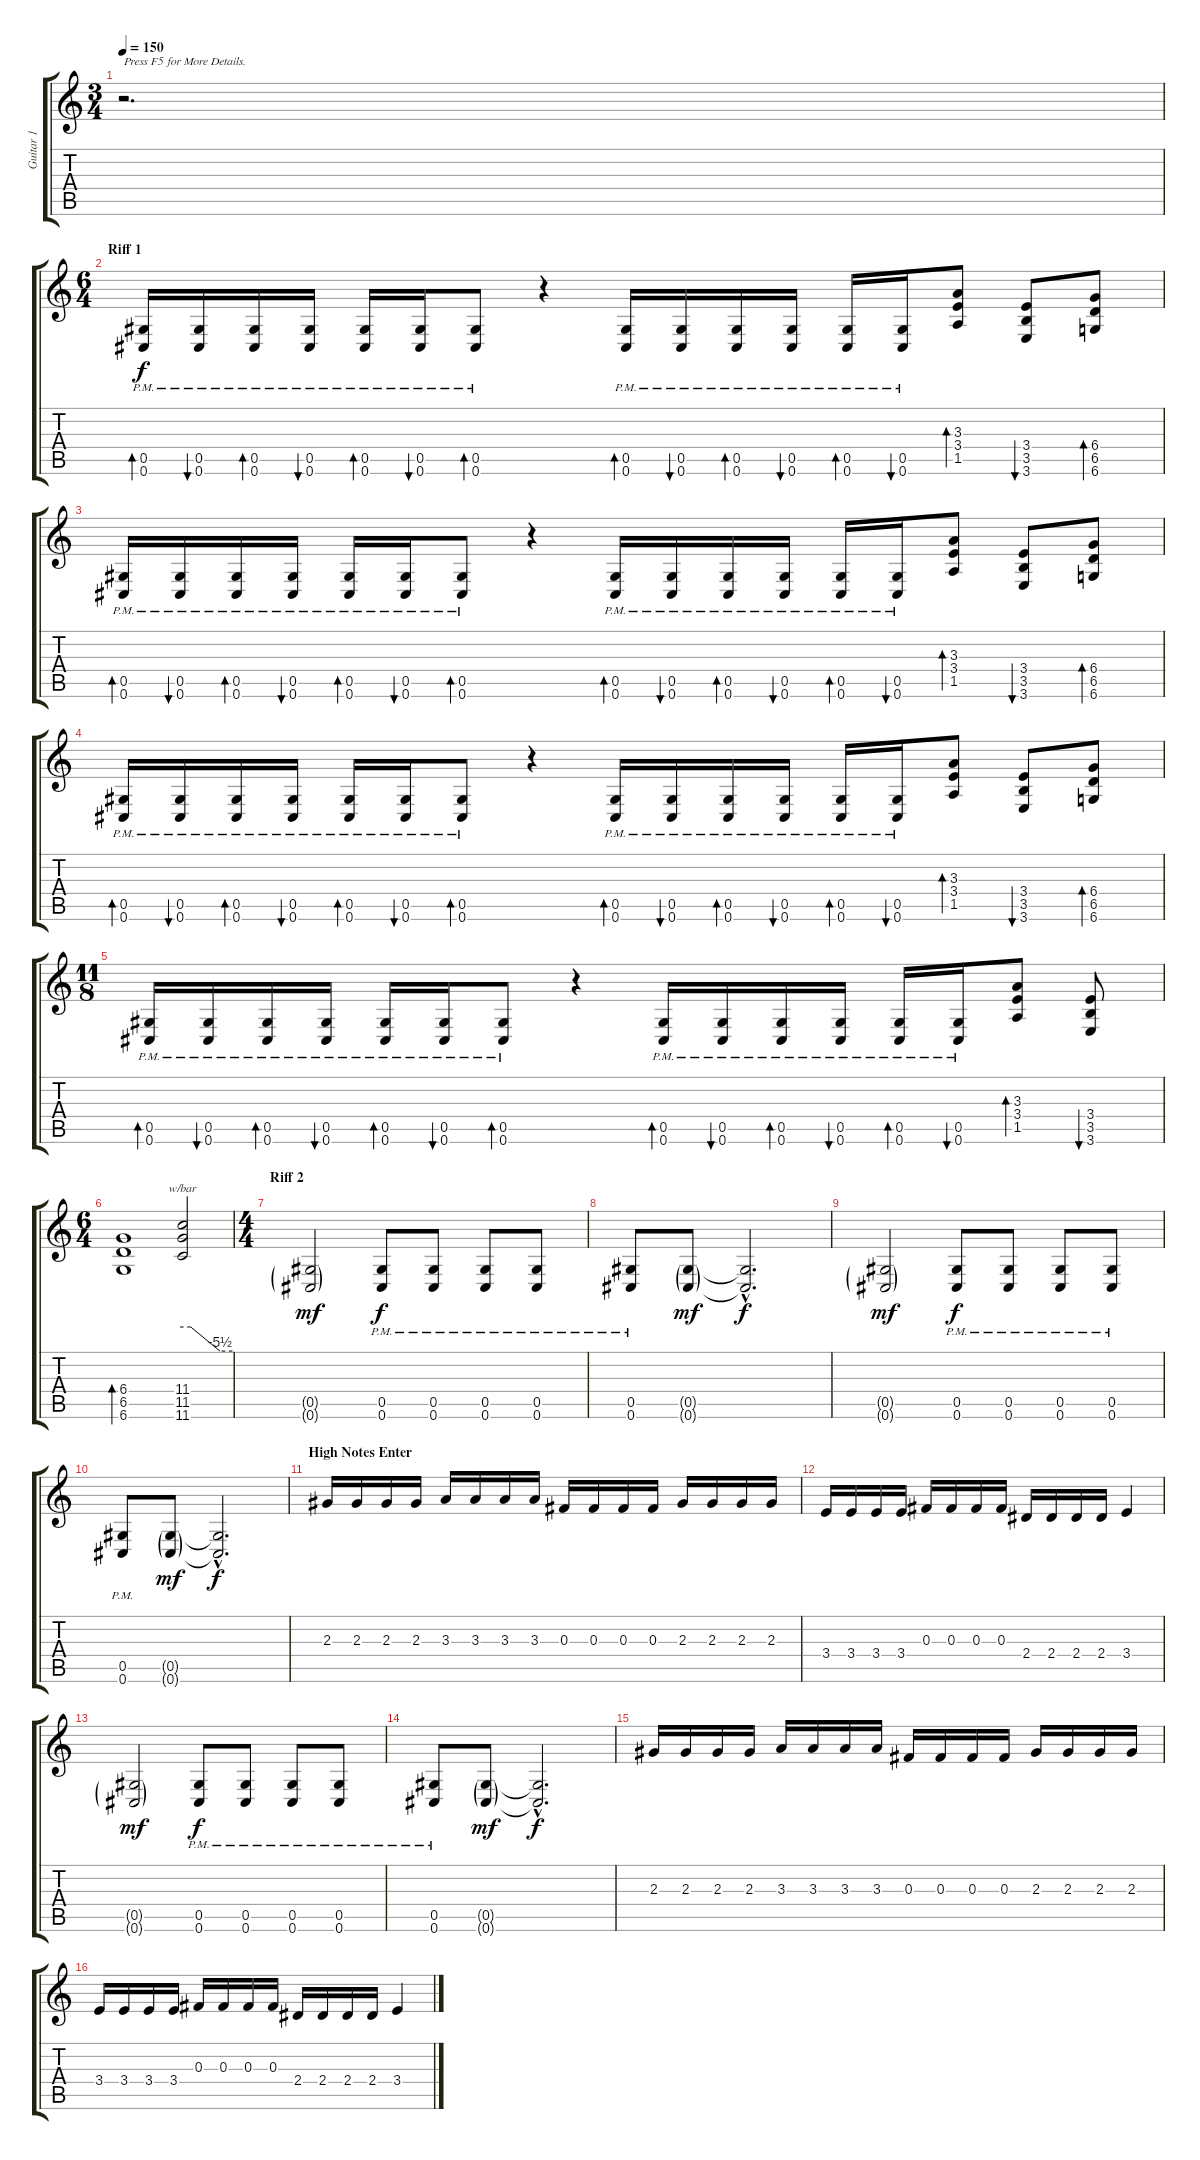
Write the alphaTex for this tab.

\track ("Guitar 1" "Guitar 1") {instrument distortionguitar}
\staff {score tabs}
\tuning (Eb4 Bb3 Gb3 Db3 Ab2 Db2) {hide}
\ts (3 4)
\tempo 150
\clef g2
\ks c
r.2{d txt "Press F5 for More Details." dy f instrument distortionguitar} |
\ts (6 4)
\section ("" "Riff 1")
(0.5{pm} 0.6{pm}).16{bd 60} (0.5{pm} 0.6{pm}).16{bu 60} (0.5{pm} 0.6{pm}).16{bd 60} (0.5{pm} 0.6{pm}).16{bu 60} (0.5{pm} 0.6{pm}).16{bd 60} (0.5{pm} 0.6{pm}).16{bu 60} (0.5{pm} 0.6{pm}).8{bd 60} r.4 (0.5{pm} 0.6{pm}).16{bd 60} (0.5{pm} 0.6{pm}).16{bu 60} (0.5{pm} 0.6{pm}).16{bd 60} (0.5{pm} 0.6{pm}).16{bu 60} (0.5{pm} 0.6{pm}).16{bd 60} (0.5{pm} 0.6{pm}).16{bu 60} (3.3 3.4 1.5).8{bd 60} (3.4 3.5 3.6).8{bu 60} (6.4 6.5 6.6).8{bd 60} |
(0.5{pm} 0.6{pm}).16{bd 60} (0.5{pm} 0.6{pm}).16{bu 60} (0.5{pm} 0.6{pm}).16{bd 60} (0.5{pm} 0.6{pm}).16{bu 60} (0.5{pm} 0.6{pm}).16{bd 60} (0.5{pm} 0.6{pm}).16{bu 60} (0.5{pm} 0.6{pm}).8{bd 60} r.4 (0.5{pm} 0.6{pm}).16{bd 60} (0.5{pm} 0.6{pm}).16{bu 60} (0.5{pm} 0.6{pm}).16{bd 60} (0.5{pm} 0.6{pm}).16{bu 60} (0.5{pm} 0.6{pm}).16{bd 60} (0.5{pm} 0.6{pm}).16{bu 60} (3.3 3.4 1.5).8{bd 60} (3.4 3.5 3.6).8{bu 60} (6.4 6.5 6.6).8{bd 60} |
(0.5{pm} 0.6{pm}).16{bd 60} (0.5{pm} 0.6{pm}).16{bu 60} (0.5{pm} 0.6{pm}).16{bd 60} (0.5{pm} 0.6{pm}).16{bu 60} (0.5{pm} 0.6{pm}).16{bd 60} (0.5{pm} 0.6{pm}).16{bu 60} (0.5{pm} 0.6{pm}).8{bd 60} r.4 (0.5{pm} 0.6{pm}).16{bd 60} (0.5{pm} 0.6{pm}).16{bu 60} (0.5{pm} 0.6{pm}).16{bd 60} (0.5{pm} 0.6{pm}).16{bu 60} (0.5{pm} 0.6{pm}).16{bd 60} (0.5{pm} 0.6{pm}).16{bu 60} (3.3 3.4 1.5).8{bd 60} (3.4 3.5 3.6).8{bu 60} (6.4 6.5 6.6).8{bd 60} |
\ts (11 8)
(0.5{pm} 0.6{pm}).16{bd 60} (0.5{pm} 0.6{pm}).16{bu 60} (0.5{pm} 0.6{pm}).16{bd 60} (0.5{pm} 0.6{pm}).16{bu 60} (0.5{pm} 0.6{pm}).16{bd 60} (0.5{pm} 0.6{pm}).16{bu 60} (0.5{pm} 0.6{pm}).8{bd 60} r.4 (0.5{pm} 0.6{pm}).16{bd 60} (0.5{pm} 0.6{pm}).16{bu 60} (0.5{pm} 0.6{pm}).16{bd 60} (0.5{pm} 0.6{pm}).16{bu 60} (0.5{pm} 0.6{pm}).16{bd 60} (0.5{pm} 0.6{pm}).16{bu 60} (3.3 3.4 1.5).8{bd 60} (3.4 3.5 3.6).8{bu 60} |
\ts (6 4)
(6.4 6.5 6.6).1{bd 60} (11.4 11.5 11.6).2{tbe (custom default 0 0 10 0 45 -22 60 -22)} |
\ts (4 4)
\section ("" "Riff 2")
(0.5{g} 0.6{g}).2{dy mf} (0.5{pm} 0.6{pm}).8{dy f} (0.5{pm} 0.6{pm}).8 (0.5{pm} 0.6{pm}).8 (0.5{pm} 0.6{pm}).8 |
(0.5{pm} 0.6{pm}).8 (0.5{g} 0.6{g}).8{dy mf} (0.5{hac t} 0.6{hac t}).2{d dy f} |
(0.5{g} 0.6{g}).2{dy mf} (0.5{pm} 0.6{pm}).8{dy f} (0.5{pm} 0.6{pm}).8 (0.5{pm} 0.6{pm}).8 (0.5{pm} 0.6{pm}).8 |
(0.5{pm} 0.6{pm}).8 (0.5{g} 0.6{g}).8{dy mf} (0.5{hac t} 0.6{hac t}).2{d dy f} |
\section ("" "High Notes Enter")
2.3.16 2.3.16 2.3.16 2.3.16 3.3.16 3.3.16 3.3.16 3.3.16 0.3.16 0.3.16 0.3.16 0.3.16 2.3.16 2.3.16 2.3.16 2.3.16 |
3.4.16 3.4.16 3.4.16 3.4.16 0.3.16 0.3.16 0.3.16 0.3.16 2.4.16 2.4.16 2.4.16 2.4.16 3.4.4 |
(0.5{g} 0.6{g}).2{dy mf} (0.5{pm} 0.6{pm}).8{dy f} (0.5{pm} 0.6{pm}).8 (0.5{pm} 0.6{pm}).8 (0.5{pm} 0.6{pm}).8 |
(0.5{pm} 0.6{pm}).8 (0.5{g} 0.6{g}).8{dy mf} (0.5{hac t} 0.6{hac t}).2{d dy f} |
2.3.16 2.3.16 2.3.16 2.3.16 3.3.16 3.3.16 3.3.16 3.3.16 0.3.16 0.3.16 0.3.16 0.3.16 2.3.16 2.3.16 2.3.16 2.3.16 |
3.4.16 3.4.16 3.4.16 3.4.16 0.3.16 0.3.16 0.3.16 0.3.16 2.4.16 2.4.16 2.4.16 2.4.16 3.4.4
